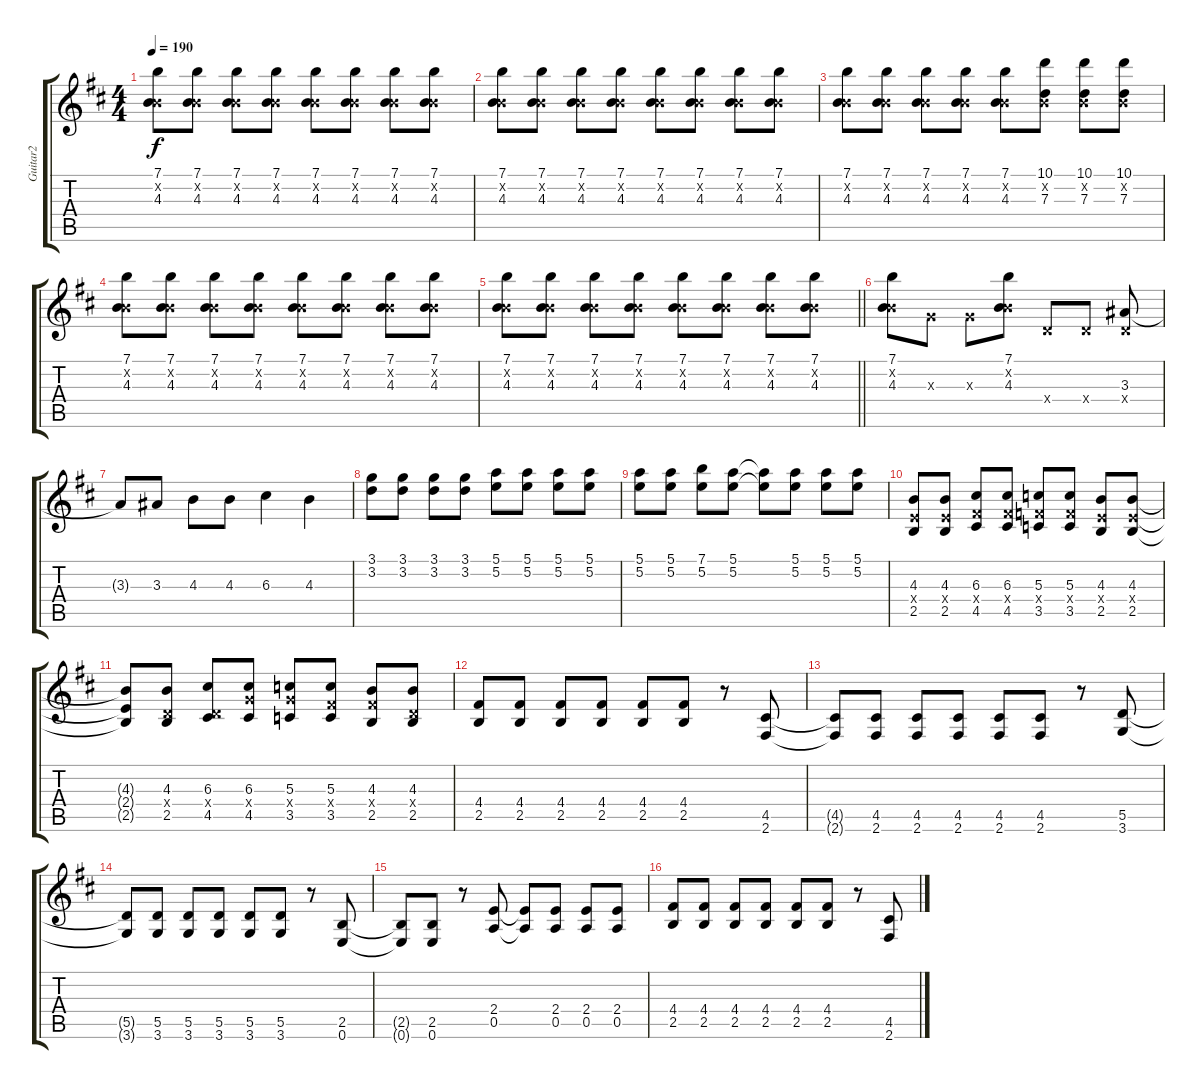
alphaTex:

\track ("Guitar2" "Guitar2") {instrument distortionguitar}
\staff {score tabs}
\tuning (E4 B3 G3 D3 A2 E2) {hide}
\ts (4 4)
\tempo 190
\clef g2
\ks d
(7.1 0.2{x} 4.3).8{dy f} (7.1 0.2{x} 4.3).8 (7.1 0.2{x} 4.3).8 (7.1 0.2{x} 4.3).8 (7.1 0.2{x} 4.3).8 (7.1 0.2{x} 4.3).8 (7.1 0.2{x} 4.3).8 (7.1 0.2{x} 4.3).8 |
(7.1 0.2{x} 4.3).8 (7.1 0.2{x} 4.3).8 (7.1 0.2{x} 4.3).8 (7.1 0.2{x} 4.3).8 (7.1 0.2{x} 4.3).8 (7.1 0.2{x} 4.3).8 (7.1 0.2{x} 4.3).8 (7.1 0.2{x} 4.3).8 |
(7.1 0.2{x} 4.3).8 (7.1 0.2{x} 4.3).8 (7.1 0.2{x} 4.3).8 (7.1 0.2{x} 4.3).8 (7.1 0.2{x} 4.3).8 (10.1 0.2{x} 7.3).8 (10.1 0.2{x} 7.3).8 (10.1 0.2{x} 7.3).8 |
(7.1 0.2{x} 4.3).8 (7.1 0.2{x} 4.3).8 (7.1 0.2{x} 4.3).8 (7.1 0.2{x} 4.3).8 (7.1 0.2{x} 4.3).8 (7.1 0.2{x} 4.3).8 (7.1 0.2{x} 4.3).8 (7.1 0.2{x} 4.3).8 |
\barLineRight lightlight
(7.1 0.2{x} 4.3).8 (7.1 0.2{x} 4.3).8 (7.1 0.2{x} 4.3).8 (7.1 0.2{x} 4.3).8 (7.1 0.2{x} 4.3).8 (7.1 0.2{x} 4.3).8 (7.1 0.2{x} 4.3).8 (7.1 0.2{x} 4.3).8 |
(7.1 0.2{x} 4.3).8 0.3{x}.8 0.3{x}.8 (7.1 0.2{x} 4.3).8 0.4{x}.8 0.4{x}.8 (3.3 0.4{x}).8 |
3.3{t}.8 3.3.8 4.3.8 4.3.8 6.3.4 4.3.4 |
(3.1 3.2).8 (3.1 3.2).8 (3.1 3.2).8 (3.1 3.2).8 (5.1 5.2).8 (5.1 5.2).8 (5.1 5.2).8 (5.1 5.2).8 |
(5.1 5.2).8 (5.1 5.2).8 (7.1 5.2).8 (5.1 5.2).8 (5.1{t} 5.2{t}).8 (5.1 5.2).8 (5.1 5.2).8 (5.1 5.2).8 |
(4.3 2.4{x} 2.5).8 (4.3 2.4{x} 2.5).8 (6.3 4.4{x} 4.5).8 (6.3 4.4{x} 4.5).8 (5.3 3.4{x} 3.5).8 (5.3 3.4{x} 3.5).8 (4.3 2.4{x} 2.5).8 (4.3 2.4{x} 2.5).8 |
(4.3{t} 2.4{t} 2.5{t}).8 (4.3 0.4{x} 2.5).8 (6.3 0.4{x} 4.5).8 (6.3 5.4{x} 4.5).8 (5.3 5.4{x} 3.5).8 (5.3 4.4{x} 3.5).8 (4.3 4.4{x} 2.5).8 (4.3 0.4{x} 2.5).8 |
(4.4 2.5).8 (4.4 2.5).8 (4.4 2.5).8 (4.4 2.5).8 (4.4 2.5).8 (4.4 2.5).8 r.8 (4.5 2.6).8 |
(4.5{t} 2.6{t}).8 (4.5 2.6).8 (4.5 2.6).8 (4.5 2.6).8 (4.5 2.6).8 (4.5 2.6).8 r.8 (5.5 3.6).8 |
(5.5{t} 3.6{t}).8 (5.5 3.6).8 (5.5 3.6).8 (5.5 3.6).8 (5.5 3.6).8 (5.5 3.6).8 r.8 (2.5 0.6).8 |
(2.5{t} 0.6{t}).8 (2.5 0.6).8 r.8 (2.4 0.5).8 (2.4{t} 0.5{t}).8 (2.4 0.5).8 (2.4 0.5).8 (2.4 0.5).8 |
(4.4 2.5).8 (4.4 2.5).8 (4.4 2.5).8 (4.4 2.5).8 (4.4 2.5).8 (4.4 2.5).8 r.8 (4.5 2.6).8
